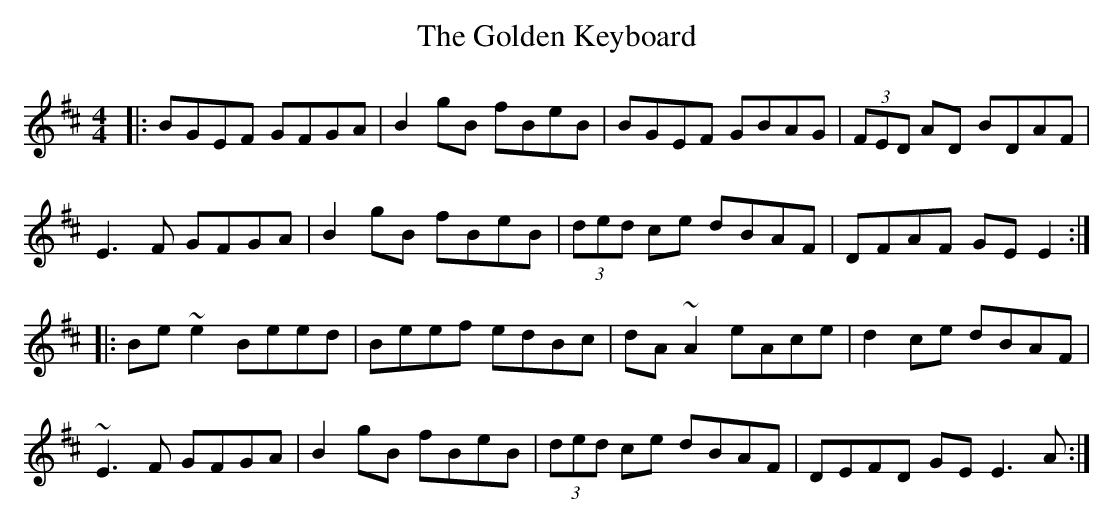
X:1
T: The Golden Keyboard
M: 4/4
L: 1/8
K: Edor
|:BGEF GFGA|B2gB fBeB|BGEF GBAG|(3FED AD BDAF|
E3 F GFGA|B2 gB fBeB|(3ded ce dBAF|DFAF GE E2:|
|:Be~e2 Beed|Beef edBc|dA~A2 eAce|d2ce dBAF|
~E3 F GFGA|B2 gB fBeB|(3ded ce dBAF|DEFD GE E3 A:|
